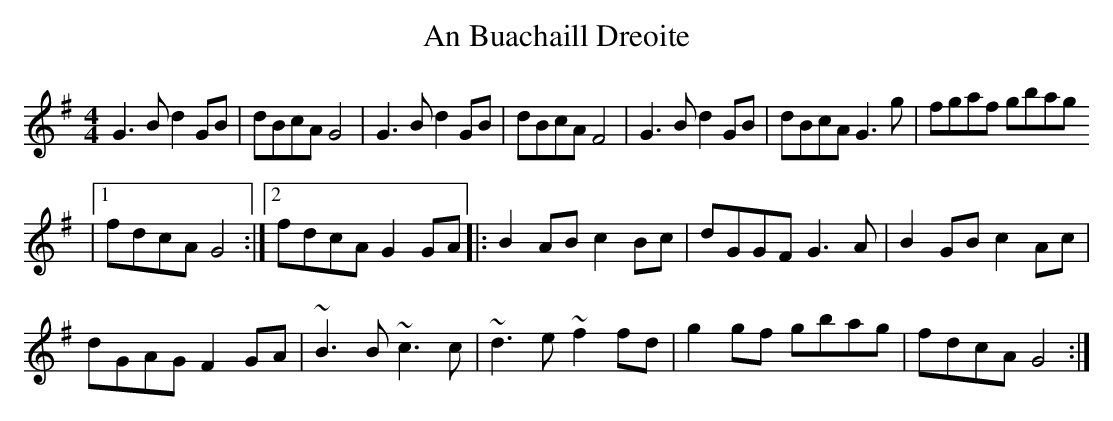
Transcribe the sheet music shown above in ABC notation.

X:1
T:An Buachaill Dreoite
M:4/4
L:1/8
K:G
G3B d2GB | dBcA G4 | G3B d2GB | dBcA F4 | G3B d2GB | dBcA G3g | fgaf gbag
|1 fdcA G4 :|2 fdcA G2GA |: B2AB c2Bc | dGGF G3A | B2GB c2Ac |
dGAG F2GA | ~B3B ~c3c | ~d3e ~f2fd | g2gf gbag | fdcA G4 :|
